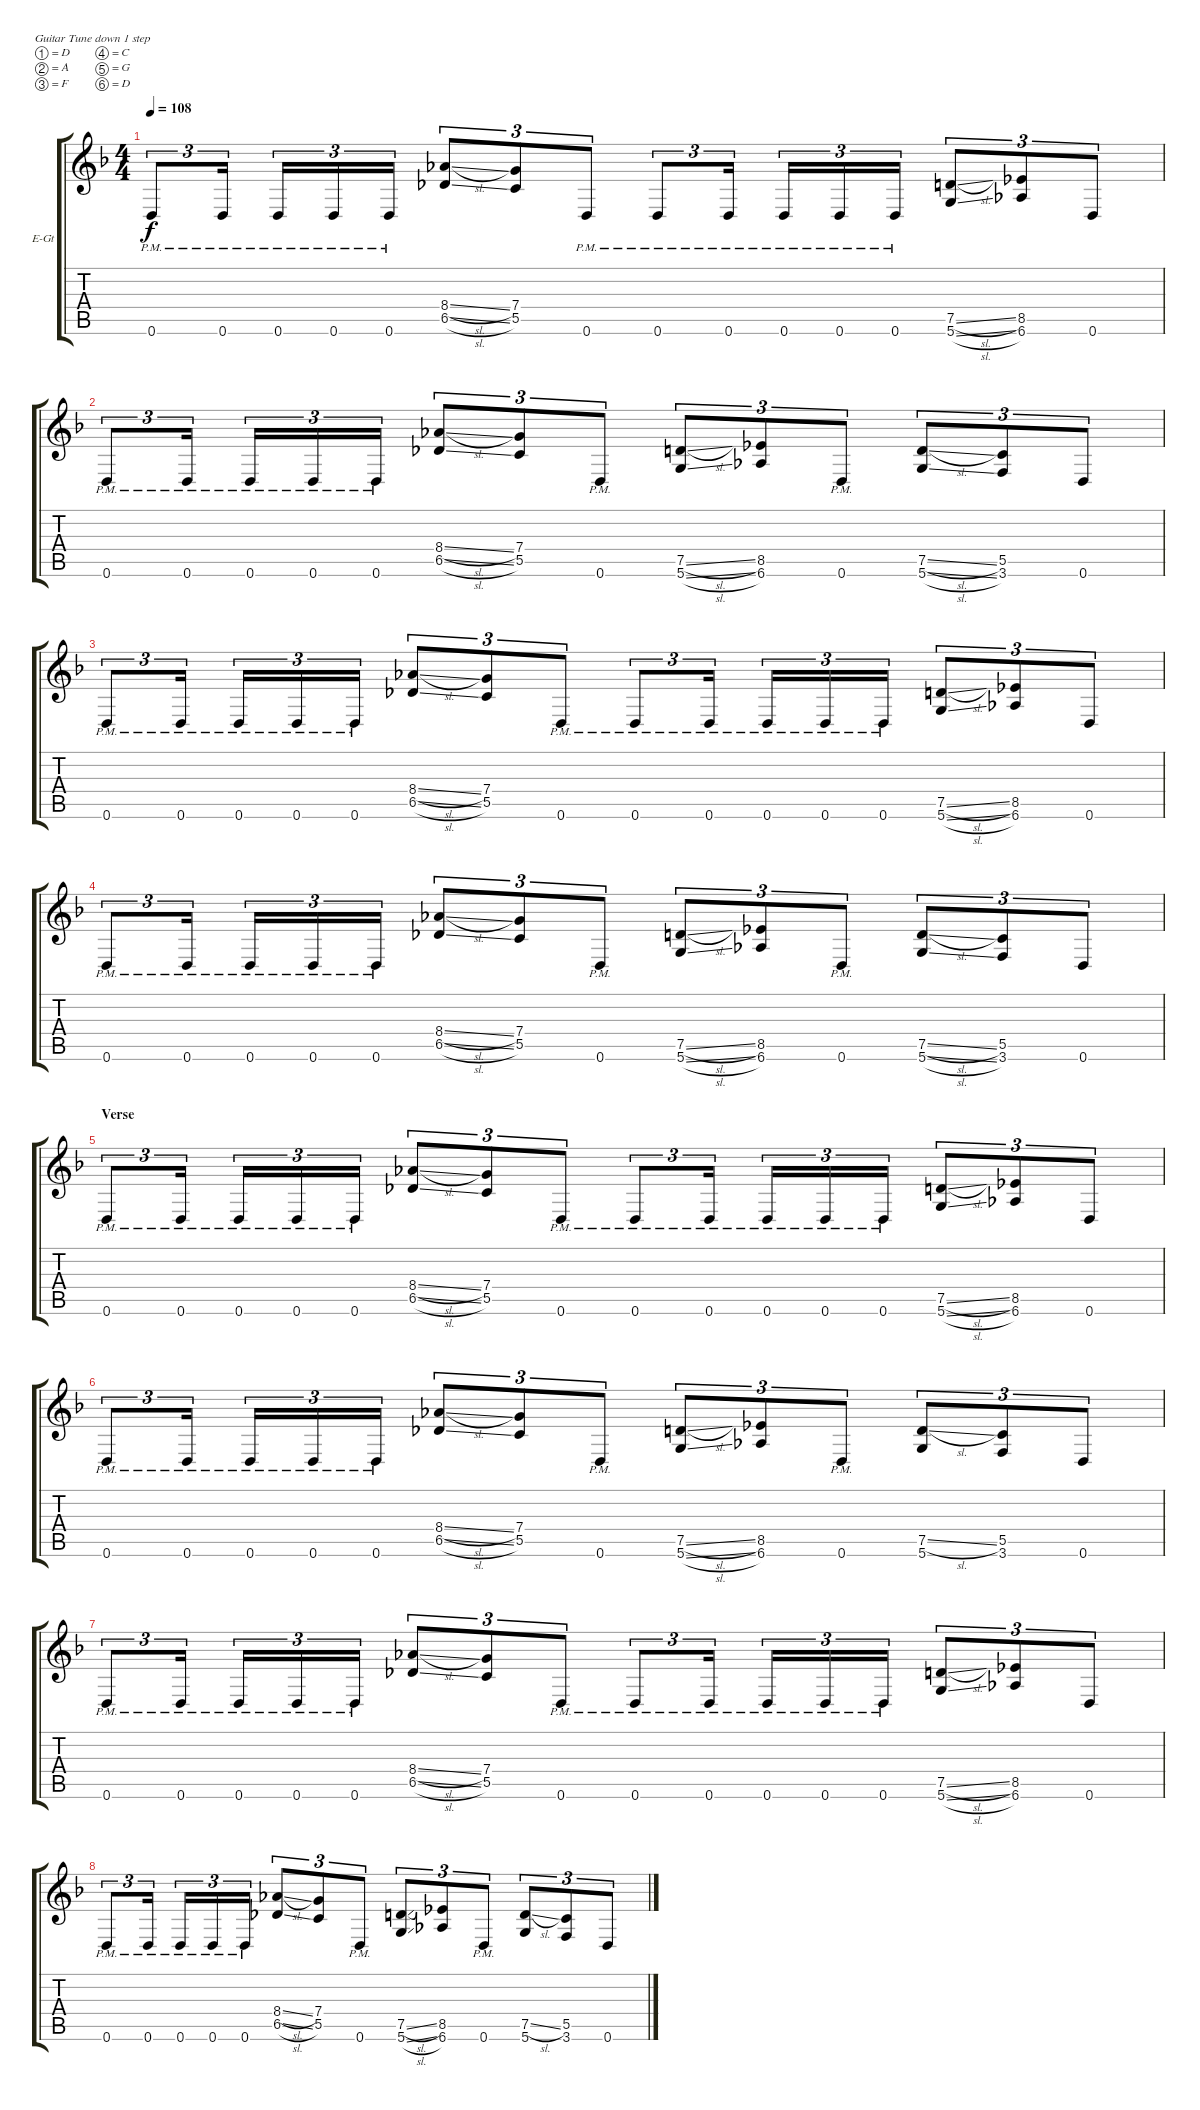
\defaultSystemsLayout 4
\bracketExtendMode groupsimilarinstruments
\firstSystemTrackNameOrientation horizontal
\otherSystemsTrackNameOrientation horizontal
\track ("Electric Guitar" "E-Gt") {instrument distortionguitar}
\staff {score tabs}
\tuning (D4 A3 F3 C3 G2 D2)
\ts (4 4)
\tempo 108
\clef g2
\ks f
0.6{pm}.8{tu (3 2) dy f} 0.6{pm}.16{tu (3 2)} 0.6{pm}.16{tu (3 2)} 0.6{pm}.16{tu (3 2)} 0.6{pm}.16{tu (3 2)} (6.5{sl} 8.4{sl}).8{tu (3 2)} (5.5 7.4).8{tu (3 2)} 0.6{pm}.8{tu (3 2)} 0.6{pm}.8{tu (3 2)} 0.6{pm}.16{tu (3 2)} 0.6{pm}.16{tu (3 2)} 0.6{pm}.16{tu (3 2)} 0.6{pm}.16{tu (3 2)} (5.6{sl} 7.5{sl}).8{tu (3 2)} (6.6 8.5).8{tu (3 2)} 0.6.8{tu (3 2)} |
0.6{pm}.8{tu (3 2)} 0.6{pm}.16{tu (3 2)} 0.6{pm}.16{tu (3 2)} 0.6{pm}.16{tu (3 2)} 0.6{pm}.16{tu (3 2)} (6.5{sl} 8.4{sl}).8{tu (3 2)} (5.5 7.4).8{tu (3 2)} 0.6{pm}.8{tu (3 2)} (5.6{sl} 7.5{sl}).8{tu (3 2)} (6.6 8.5).8{tu (3 2)} 0.6{pm}.8{tu (3 2)} (5.6{sl} 7.5{sl}).8{tu (3 2)} (3.6 5.5).8{tu (3 2)} 0.6.8{tu (3 2)} |
0.6{pm}.8{tu (3 2)} 0.6{pm}.16{tu (3 2)} 0.6{pm}.16{tu (3 2)} 0.6{pm}.16{tu (3 2)} 0.6{pm}.16{tu (3 2)} (6.5{sl} 8.4{sl}).8{tu (3 2)} (5.5 7.4).8{tu (3 2)} 0.6{pm}.8{tu (3 2)} 0.6{pm}.8{tu (3 2)} 0.6{pm}.16{tu (3 2)} 0.6{pm}.16{tu (3 2)} 0.6{pm}.16{tu (3 2)} 0.6{pm}.16{tu (3 2)} (5.6{sl} 7.5{sl}).8{tu (3 2)} (6.6 8.5).8{tu (3 2)} 0.6.8{tu (3 2)} |
0.6{pm}.8{tu (3 2)} 0.6{pm}.16{tu (3 2)} 0.6{pm}.16{tu (3 2)} 0.6{pm}.16{tu (3 2)} 0.6{pm}.16{tu (3 2)} (6.5{sl} 8.4{sl}).8{tu (3 2)} (5.5 7.4).8{tu (3 2)} 0.6{pm}.8{tu (3 2)} (5.6{sl} 7.5{sl}).8{tu (3 2)} (6.6 8.5).8{tu (3 2)} 0.6{pm}.8{tu (3 2)} (5.6{sl} 7.5{sl}).8{tu (3 2)} (3.6 5.5).8{tu (3 2)} 0.6.8{tu (3 2)} |
\section ("" "Verse")
0.6{pm}.8{tu (3 2)} 0.6{pm}.16{tu (3 2)} 0.6{pm}.16{tu (3 2)} 0.6{pm}.16{tu (3 2)} 0.6{pm}.16{tu (3 2)} (6.5{sl} 8.4{sl}).8{tu (3 2)} (5.5 7.4).8{tu (3 2)} 0.6{pm}.8{tu (3 2)} 0.6{pm}.8{tu (3 2)} 0.6{pm}.16{tu (3 2)} 0.6{pm}.16{tu (3 2)} 0.6{pm}.16{tu (3 2)} 0.6{pm}.16{tu (3 2)} (5.6{sl} 7.5{sl}).8{tu (3 2)} (6.6 8.5).8{tu (3 2)} 0.6.8{tu (3 2)} |
0.6{pm}.8{tu (3 2)} 0.6{pm}.16{tu (3 2)} 0.6{pm}.16{tu (3 2)} 0.6{pm}.16{tu (3 2)} 0.6{pm}.16{tu (3 2)} (6.5{sl} 8.4{sl}).8{tu (3 2)} (5.5 7.4).8{tu (3 2)} 0.6{pm}.8{tu (3 2)} (5.6{sl} 7.5{sl}).8{tu (3 2)} (6.6 8.5).8{tu (3 2)} 0.6{pm}.8{tu (3 2)} (5.6 7.5{sl}).8{tu (3 2)} (3.6 5.5).8{tu (3 2)} 0.6.8{tu (3 2)} |
0.6{pm}.8{tu (3 2)} 0.6{pm}.16{tu (3 2)} 0.6{pm}.16{tu (3 2)} 0.6{pm}.16{tu (3 2)} 0.6{pm}.16{tu (3 2)} (6.5{sl} 8.4{sl}).8{tu (3 2)} (5.5 7.4).8{tu (3 2)} 0.6{pm}.8{tu (3 2)} 0.6{pm}.8{tu (3 2)} 0.6{pm}.16{tu (3 2)} 0.6{pm}.16{tu (3 2)} 0.6{pm}.16{tu (3 2)} 0.6{pm}.16{tu (3 2)} (5.6{sl} 7.5{sl}).8{tu (3 2)} (6.6 8.5).8{tu (3 2)} 0.6.8{tu (3 2)} |
0.6{pm}.8{tu (3 2)} 0.6{pm}.16{tu (3 2)} 0.6{pm}.16{tu (3 2)} 0.6{pm}.16{tu (3 2)} 0.6{pm}.16{tu (3 2)} (6.5{sl} 8.4{sl}).8{tu (3 2)} (5.5 7.4).8{tu (3 2)} 0.6{pm}.8{tu (3 2)} (5.6{sl} 7.5{sl}).8{tu (3 2)} (6.6 8.5).8{tu (3 2)} 0.6{pm}.8{tu (3 2)} (5.6 7.5{sl}).8{tu (3 2)} (3.6 5.5).8{tu (3 2)} 0.6.8{tu (3 2)}
